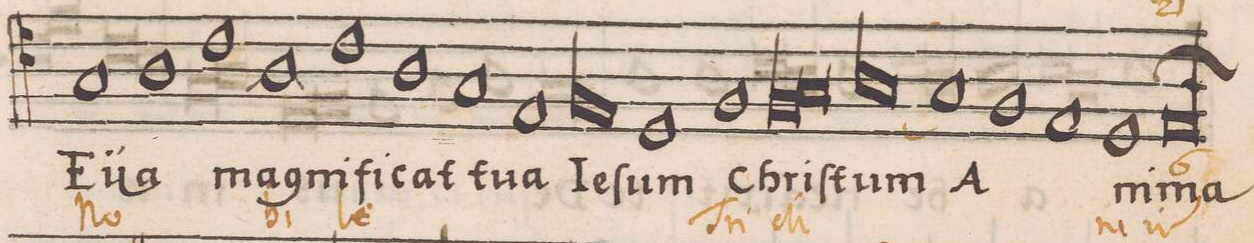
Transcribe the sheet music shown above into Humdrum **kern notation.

**kern	**text	**text
*I"TENOR	*	*
*clefC4	*	*
*k[]	*	*
*met(C)	*	*
*M2/1	*	*
1G	E-	No-
1A	-ija	.
=79-	=79-	=79-
1c	ma-	.
1G	-gni-	-bi-
=80-	=80-	=80-
1c	-fi-	-le
1A	-cat	.
=81-	=81-	=81-
1G	tu-	.
1E	-a	.
=82-	=82-	=82-
*lig	*	*
1F	Ie-	.
1E	.	.
*Xlig	*	*
=83-	=83-	=83-
1D	-ſum	.
1F	Chri-	Tri-
=84-	=84-	=84-
*lig	*	*
1F	.	-cli-
1G	.	.
*Xlig	*	*
=85-	=85-	=85-
*lig	*	*
1A	-ſtum	.
1G	.	.
*Xlig	*	*
=86-	=86-	=86-
1G	A-	.
1F	.	.
=87-	=87-	=87-
1E	.	.
1D	-ni-	-ni-
=88-	=88-	=88-
[0El/	-ma	-u(m)
=89-	=89-	=89-
0E_	.	.
=90-	=90-	=90-
0E_	.	.
=91-	=91-	=91-
0E]	.	.
==	==	==
*-	*-	*-
